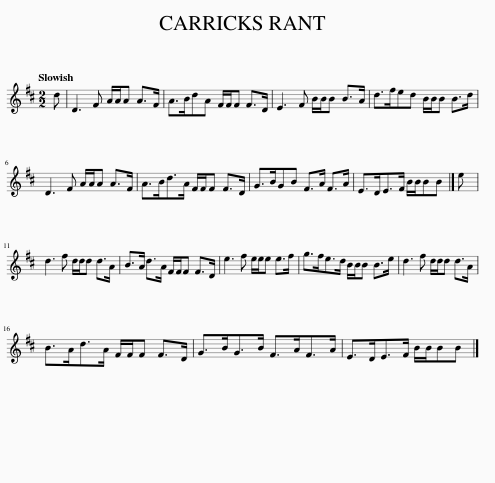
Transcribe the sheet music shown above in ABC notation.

X:1
L:1/8
Q:1/4=120
M:2/2
I:linebreak $
K:D
V:1 treble
V:1
 d | D3 F A/A/A A>F | A>BdA F/F/F F>D | E3 F B/B/B B>A | d>fed B/B/B B>d |$ %5
 D3 F A/A/A A>F | A>Bd>A F/F/F F>D | G>BGB F>A F>A | E>DE>F B/B/BB |] e |$ %10
 d3 f d/d/d d>A | B>A d>A F/F/F F>D | e3 f e/e/e e>f | g>fe>d B/B/B B>e | d3 f d/d/d d>A |$ %15
 B>Ad>A F/F/F F>D | G>BG>B F>AF>A | E>DE>F B/B/BB |] %18
